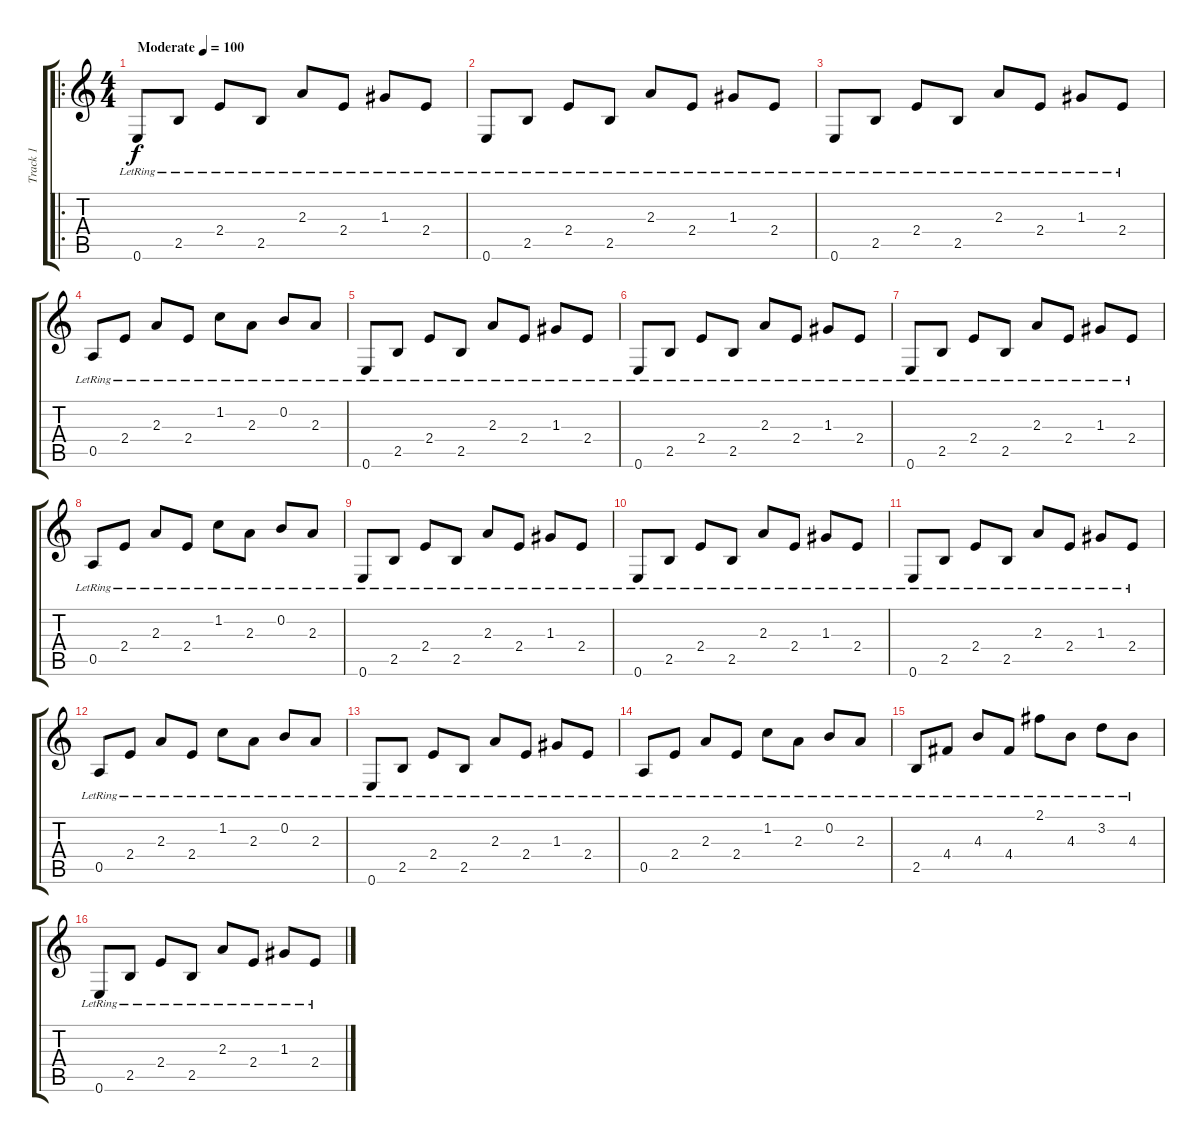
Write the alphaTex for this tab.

\track ("Track 1" "Track 1") {instrument electricguitarjazz}
\staff {score tabs}
\tuning (E4 B3 G3 D3 A2 E2) {hide}
\ro
\ts (4 4)
\tempo (100 "Moderate")
\clef g2
\ks c
0.6{lr}.8{dy f instrument electricguitarjazz} 2.5{lr}.8 2.4{lr}.8 2.5{lr}.8 2.3{lr}.8 2.4{lr}.8 1.3{lr}.8 2.4{lr}.8 |
0.6{lr}.8 2.5{lr}.8 2.4{lr}.8 2.5{lr}.8 2.3{lr}.8 2.4{lr}.8 1.3{lr}.8 2.4{lr}.8 |
0.6{lr}.8 2.5{lr}.8 2.4{lr}.8 2.5{lr}.8 2.3{lr}.8 2.4{lr}.8 1.3{lr}.8 2.4{lr}.8 |
0.5{lr}.8 2.4{lr}.8 2.3{lr}.8 2.4{lr}.8 1.2{lr}.8 2.3{lr}.8 0.2{lr}.8 2.3{lr}.8 |
0.6{lr}.8 2.5{lr}.8 2.4{lr}.8 2.5{lr}.8 2.3{lr}.8 2.4{lr}.8 1.3{lr}.8 2.4{lr}.8 |
0.6{lr}.8 2.5{lr}.8 2.4{lr}.8 2.5{lr}.8 2.3{lr}.8 2.4{lr}.8 1.3{lr}.8 2.4{lr}.8 |
0.6{lr}.8 2.5{lr}.8 2.4{lr}.8 2.5{lr}.8 2.3{lr}.8 2.4{lr}.8 1.3{lr}.8 2.4{lr}.8 |
0.5{lr}.8 2.4{lr}.8 2.3{lr}.8 2.4{lr}.8 1.2{lr}.8 2.3{lr}.8 0.2{lr}.8 2.3{lr}.8 |
0.6{lr}.8 2.5{lr}.8 2.4{lr}.8 2.5{lr}.8 2.3{lr}.8 2.4{lr}.8 1.3{lr}.8 2.4{lr}.8 |
0.6{lr}.8 2.5{lr}.8 2.4{lr}.8 2.5{lr}.8 2.3{lr}.8 2.4{lr}.8 1.3{lr}.8 2.4{lr}.8 |
0.6{lr}.8 2.5{lr}.8 2.4{lr}.8 2.5{lr}.8 2.3{lr}.8 2.4{lr}.8 1.3{lr}.8 2.4{lr}.8 |
0.5{lr}.8 2.4{lr}.8 2.3{lr}.8 2.4{lr}.8 1.2{lr}.8 2.3{lr}.8 0.2{lr}.8 2.3{lr}.8 |
0.6{lr}.8 2.5{lr}.8 2.4{lr}.8 2.5{lr}.8 2.3{lr}.8 2.4{lr}.8 1.3{lr}.8 2.4{lr}.8 |
0.5{lr}.8 2.4{lr}.8 2.3{lr}.8 2.4{lr}.8 1.2{lr}.8 2.3{lr}.8 0.2{lr}.8 2.3{lr}.8 |
2.5{lr}.8 4.4{lr}.8 4.3{lr}.8 4.4{lr}.8 2.1{lr}.8 4.3{lr}.8 3.2{lr}.8 4.3{lr}.8 |
0.6{lr}.8 2.5{lr}.8 2.4{lr}.8 2.5{lr}.8 2.3{lr}.8 2.4{lr}.8 1.3{lr}.8 2.4{lr}.8
